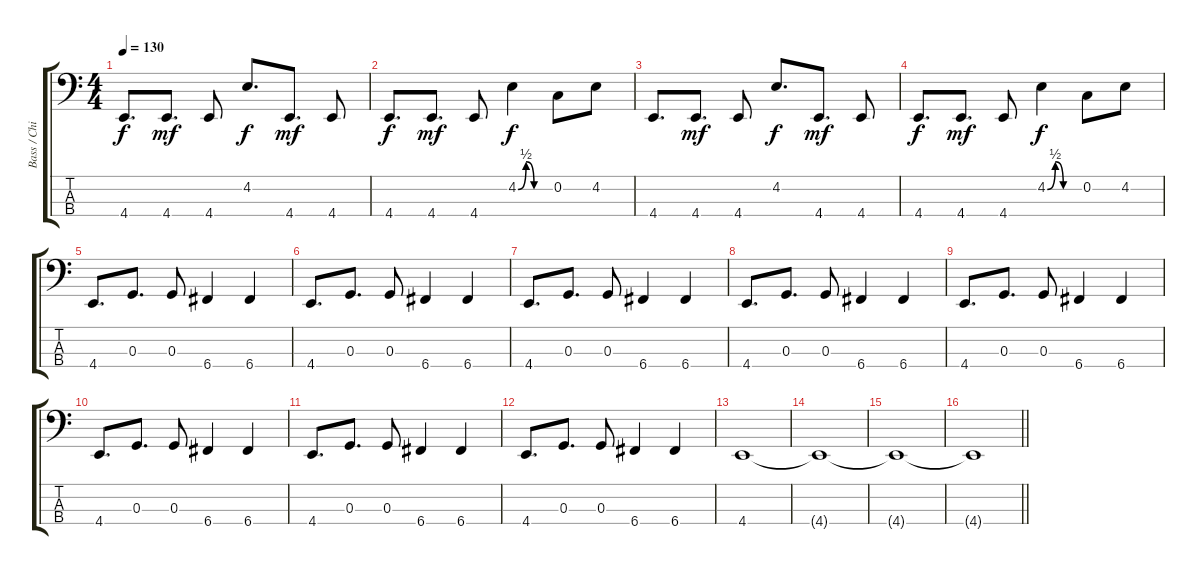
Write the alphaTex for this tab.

\track ("Bass / Chi Cheng" "Bass / Chi") {instrument electricbassfinger}
\staff {score tabs}
\tuning (F2 C2 G1 C1) {hide}
\ts (4 4)
\tempo 130
\clef f4
\ks c
4.4.8{d dy f} 4.4.8{d dy mf} 4.4.8 4.2.8{d dy f} 4.4.8{d dy mf} 4.4.8 |
4.4.8{d dy f} 4.4.8{d dy mf} 4.4.8 4.2{be (custom 0 0 15 2 30 0 60 0)}.4{dy f} 0.2.8 4.2.8 |
4.4.8{d} 4.4.8{d dy mf} 4.4.8 4.2.8{d dy f} 4.4.8{d dy mf} 4.4.8 |
4.4.8{d dy f} 4.4.8{d dy mf} 4.4.8 4.2{be (custom 0 0 15 2 30 0 60 0)}.4{dy f} 0.2.8 4.2.8 |
4.4.8{d} 0.3.8{d} 0.3.8 6.4.4 6.4.4 |
4.4.8{d} 0.3.8{d} 0.3.8 6.4.4 6.4.4 |
4.4.8{d} 0.3.8{d} 0.3.8 6.4.4 6.4.4 |
4.4.8{d} 0.3.8{d} 0.3.8 6.4.4 6.4.4 |
4.4.8{d} 0.3.8{d} 0.3.8 6.4.4 6.4.4 |
4.4.8{d} 0.3.8{d} 0.3.8 6.4.4 6.4.4 |
4.4.8{d} 0.3.8{d} 0.3.8 6.4.4 6.4.4 |
4.4.8{d} 0.3.8{d} 0.3.8 6.4.4 6.4.4 |
4.4.1 |
4.4{t}.1 |
4.4{t}.1 |
\barLineRight lightlight
4.4{t}.1
